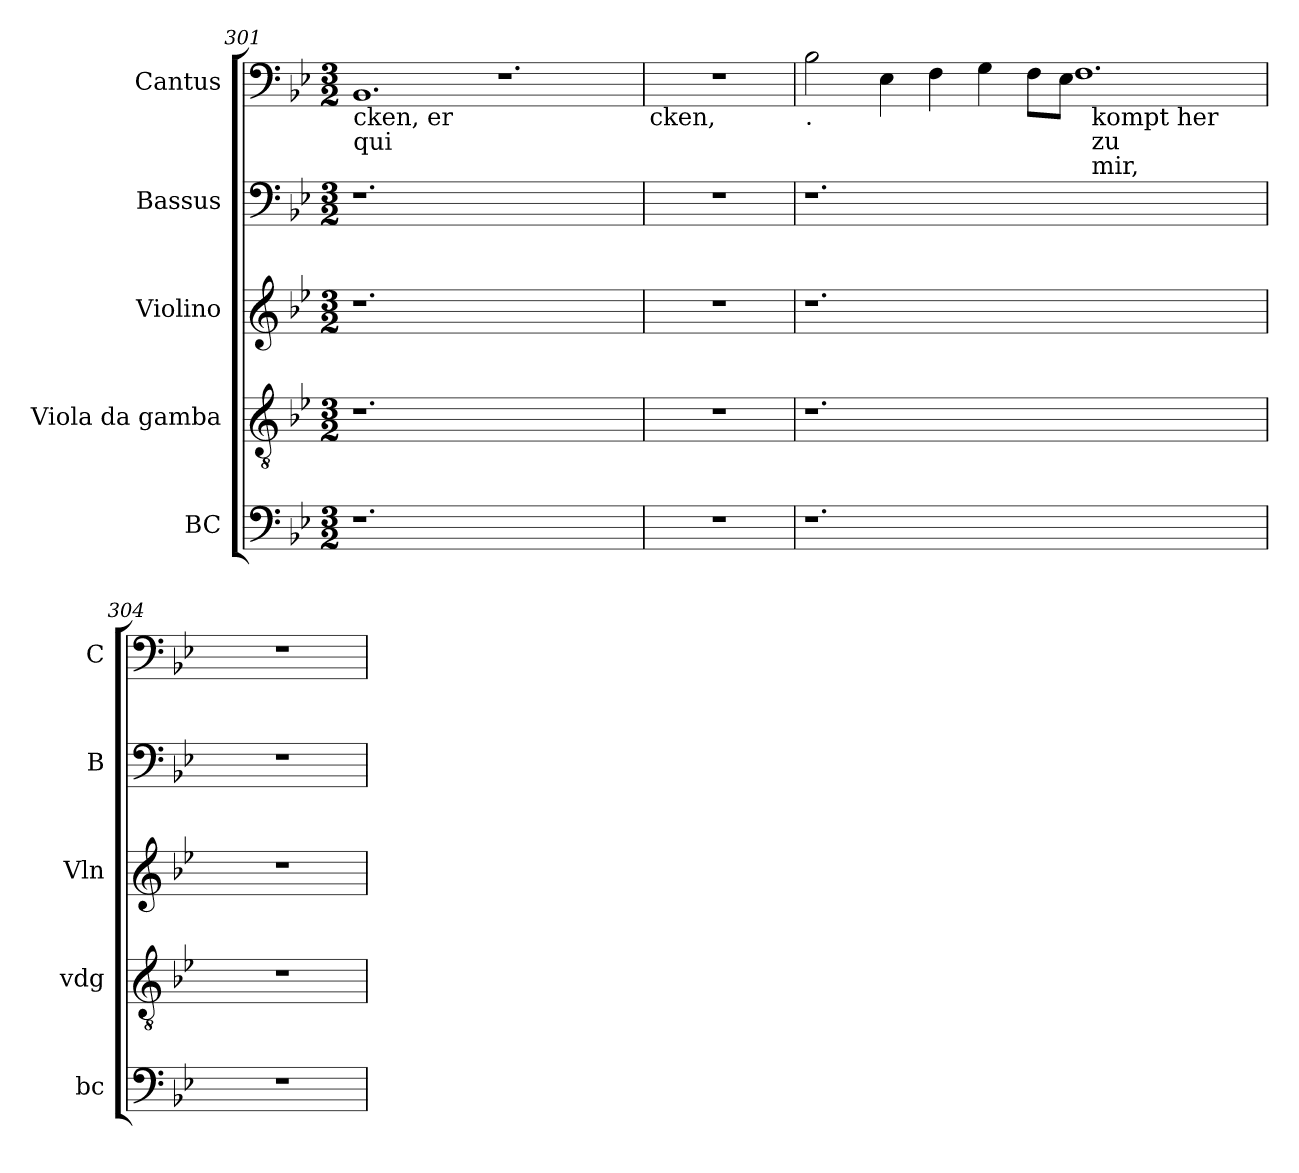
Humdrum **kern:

**kern	**kern	**kern	**kern	**kern
*part5	*part4	*part3	*part2	*part1
*staff5	*staff4	*staff3	*staff2	*staff1
*I"BC	*I"Viola da gamba	*I"Violino	*I"Bassus	*I"Cantus
*I'bc	*I'vdg	*I'Vln	*I'B	*I'C
!!LO:LB:g=z
*clefF4	*clefGv2	*clefG2	*clefF4	*clefF4
*k[b-e-]	*k[b-e-]	*k[b-e-]	*k[b-e-]	*k[b-e-]
*B-:	*B-:	*B-:	*B-:	*B-:
*M3/2	*M3/2	*M3/2	*M3/2	*M3/2
=301	=301	=301	=301	=301
!	!	!	!	!LO:TX:b:t=cken, er
!	!	!	!	!LO:TX:b:t=qui
1.r	1.r	1.r	1.r	1.BB-
1.ryy	1.ryy	1.ryy	1.ryy	1.r
=302	=302	=302	=302	=302
!	!	!	!	!LO:TX:b:t=cken,
1.r	1.r	1.r	1.r	1.r
=303	=303	=303	=303	=303
*	*	*	*	*^
!	!	!	!	!LO:TX:b:t=.	!
1.r	1.r	1.r	1.r	2B-\	1ryy
.	.	.	.	4E-\	.
.	.	.	.	4F\	.
.	.	.	.	4G\	4.ryy
.	.	.	.	8F\L	.
.	.	.	.	8E-\J	1.F
!	!	!	!	!LO:TX:b:t=kompt her	!
!	!	!	!	!LO:TX:b:t=zu	!
!	!	!	!	!LO:TX:b:t=mir,	!
1ryy	1ryy	1ryy	1ryy	1ryy	.
4.ryy	4.ryy	4.ryy	4.ryy	4.ryy	.
*	*	*	*	*v	*v
=304	=304	=304	=304	=304
1.r	1.r	1.r	1.r	1.r
=	=	=	=	=
*-	*-	*-	*-	*-
